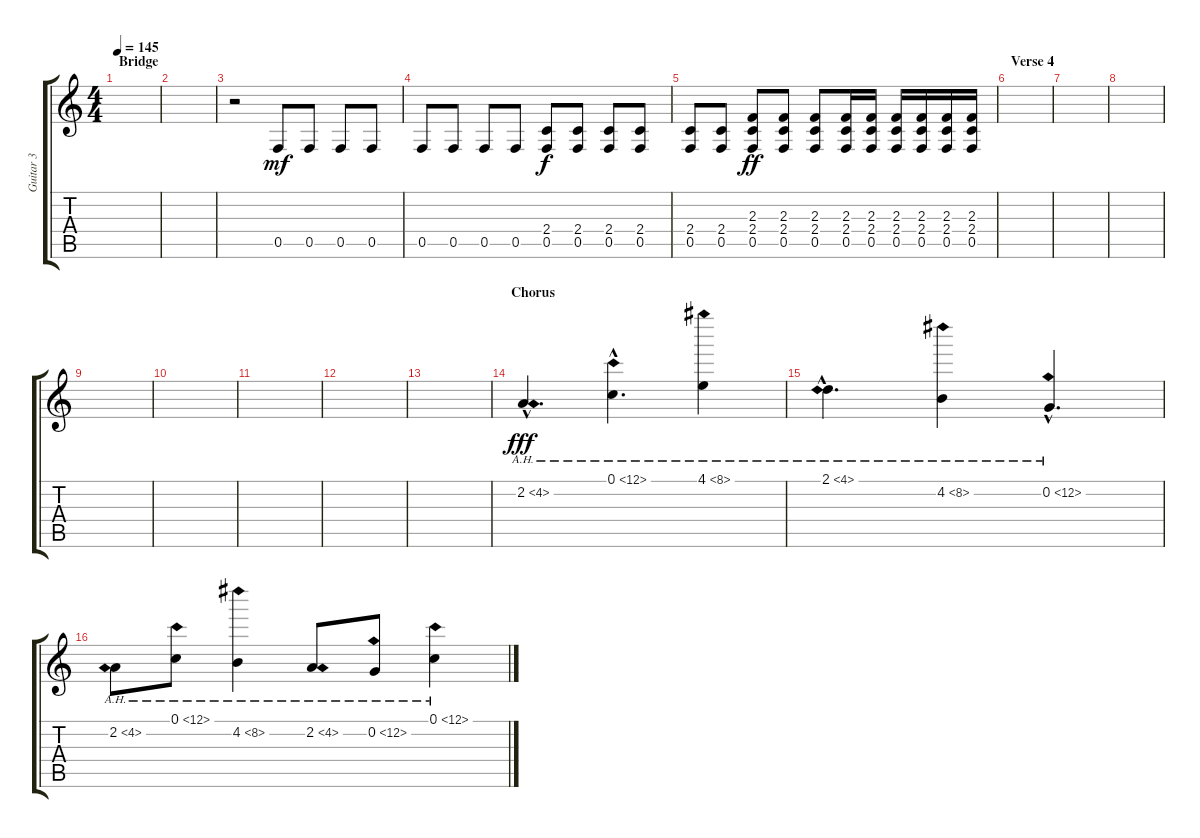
\track ("Guitar 3" "Guitar 3") {instrument distortionguitar}
\staff {score tabs}
\tuning (C4 G3 Eb3 Bb2 F2 C2) {hide}
\ts (4 4)
\section ("" "Bridge")
\tempo 145
\clef g2
\ks c
|
|
r.2 0.5.8{dy mf} 0.5.8 0.5.8 0.5.8 |
0.5.8 0.5.8 0.5.8 0.5.8 (2.4 0.5).8{dy f} (2.4 0.5).8 (2.4 0.5).8 (2.4 0.5).8 |
(2.4 0.5).8 (2.4 0.5).8 (2.3 2.4 0.5).8{dy ff} (2.3 2.4 0.5).8 (2.3 2.4 0.5).8 (2.3 2.4 0.5).16 (2.3 2.4 0.5).16 (2.3 2.4 0.5).16 (2.3 2.4 0.5).16 (2.3 2.4 0.5).16 (2.3 2.4 0.5).16 |
\section ("" "Verse 4")
|
|
|
|
|
|
|
|
\section ("" "Chorus")
2.2{ah 2 hac}.4{d dy fff} 0.1{ah 12 hac}.4{d} 4.1{ah 4}.4 |
2.1{ah 2 hac}.4{d} 4.2{ah 4}.4 0.2{ah 12 hac}.4{d} |
2.2{ah 2}.8 0.1{ah 12}.8 4.2{ah 4}.4 2.2{ah 2}.8 0.2{ah 12}.8 0.1{ah 12}.4
